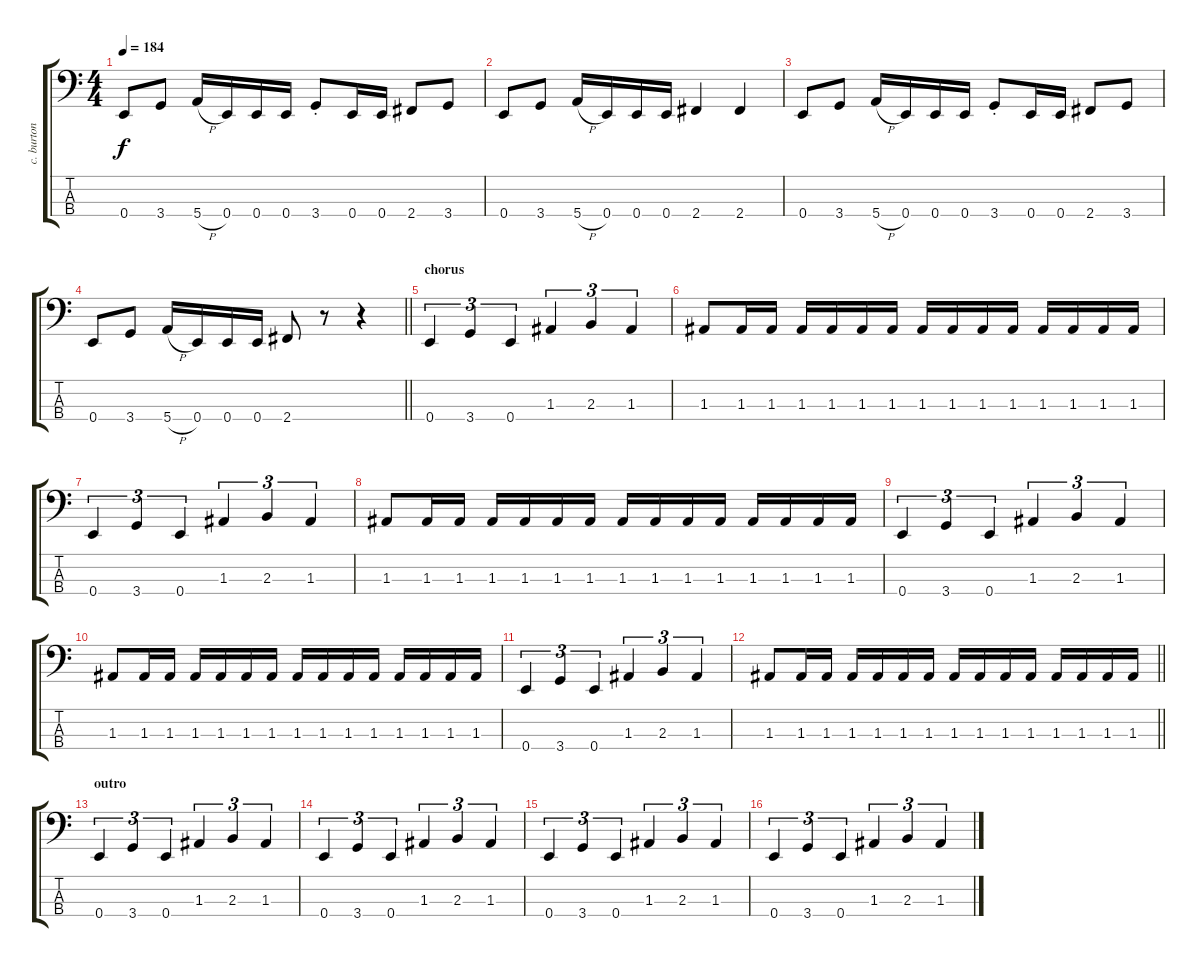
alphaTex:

\track ("c. burton - bass" "c. burton ") {instrument electricbassfinger}
\staff {score tabs}
\tuning (G2 D2 A1 E1) {hide}
\ts (4 4)
\tempo 184
\clef f4
\ks c
0.4.8{dy f} 3.4.8 5.4{h}.16 0.4.16 0.4.16 0.4.16 3.4{st}.8 0.4.16 0.4.16 2.4.8 3.4.8 |
0.4.8 3.4.8 5.4{h}.16 0.4.16 0.4.16 0.4.16 2.4.4 2.4.4 |
0.4.8 3.4.8 5.4{h}.16 0.4.16 0.4.16 0.4.16 3.4{st}.8 0.4.16 0.4.16 2.4.8 3.4.8 |
\barLineRight lightlight
0.4.8 3.4.8 5.4{h}.16 0.4.16 0.4.16 0.4.16 2.4.8 r.8 r.4 |
\section ("" "chorus")
0.4.4{tu (3 2)} 3.4.4{tu (3 2)} 0.4.4{tu (3 2)} 1.3.4{tu (3 2)} 2.3.4{tu (3 2)} 1.3.4{tu (3 2)} |
1.3.8 1.3.16 1.3.16 1.3.16 1.3.16 1.3.16 1.3.16 1.3.16 1.3.16 1.3.16 1.3.16 1.3.16 1.3.16 1.3.16 1.3.16 |
0.4.4{tu (3 2)} 3.4.4{tu (3 2)} 0.4.4{tu (3 2)} 1.3.4{tu (3 2)} 2.3.4{tu (3 2)} 1.3.4{tu (3 2)} |
1.3.8 1.3.16 1.3.16 1.3.16 1.3.16 1.3.16 1.3.16 1.3.16 1.3.16 1.3.16 1.3.16 1.3.16 1.3.16 1.3.16 1.3.16 |
0.4.4{tu (3 2)} 3.4.4{tu (3 2)} 0.4.4{tu (3 2)} 1.3.4{tu (3 2)} 2.3.4{tu (3 2)} 1.3.4{tu (3 2)} |
1.3.8 1.3.16 1.3.16 1.3.16 1.3.16 1.3.16 1.3.16 1.3.16 1.3.16 1.3.16 1.3.16 1.3.16 1.3.16 1.3.16 1.3.16 |
0.4.4{tu (3 2)} 3.4.4{tu (3 2)} 0.4.4{tu (3 2)} 1.3.4{tu (3 2)} 2.3.4{tu (3 2)} 1.3.4{tu (3 2)} |
\barLineRight lightlight
1.3.8 1.3.16 1.3.16 1.3.16 1.3.16 1.3.16 1.3.16 1.3.16 1.3.16 1.3.16 1.3.16 1.3.16 1.3.16 1.3.16 1.3.16 |
\section ("" "outro")
0.4.4{tu (3 2)} 3.4.4{tu (3 2)} 0.4.4{tu (3 2)} 1.3.4{tu (3 2)} 2.3.4{tu (3 2)} 1.3.4{tu (3 2)} |
0.4.4{tu (3 2)} 3.4.4{tu (3 2)} 0.4.4{tu (3 2)} 1.3.4{tu (3 2)} 2.3.4{tu (3 2)} 1.3.4{tu (3 2)} |
0.4.4{tu (3 2)} 3.4.4{tu (3 2)} 0.4.4{tu (3 2)} 1.3.4{tu (3 2)} 2.3.4{tu (3 2)} 1.3.4{tu (3 2)} |
0.4.4{tu (3 2)} 3.4.4{tu (3 2)} 0.4.4{tu (3 2)} 1.3.4{tu (3 2)} 2.3.4{tu (3 2)} 1.3.4{tu (3 2)}
